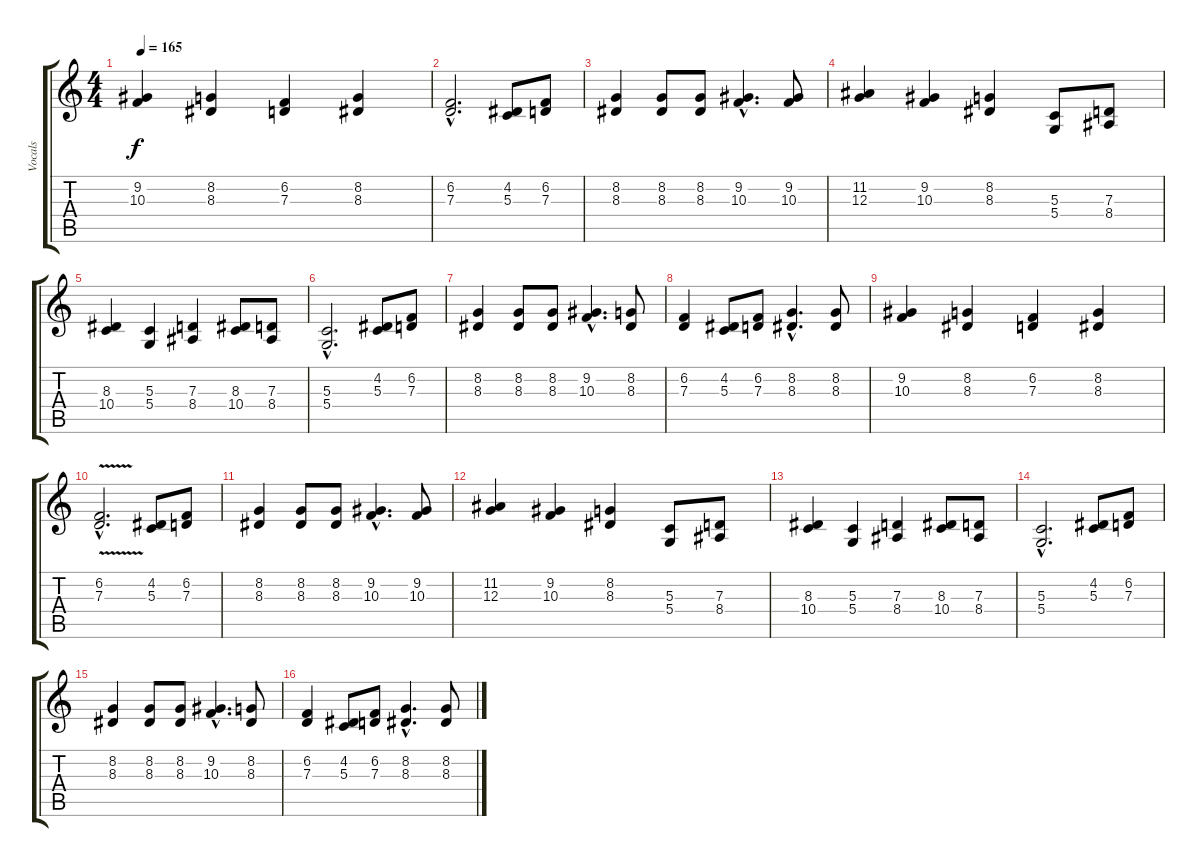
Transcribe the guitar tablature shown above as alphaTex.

\track ("Vocals" "Vocals") {instrument cello}
\staff {score tabs}
\tuning (E4 B3 G3 D3 A2 E2) {hide}
\ts (4 4)
\tempo 165
\clef g2
\ks c
(9.2 10.3).4{dy f} (8.2 8.3).4 (6.2 7.3).4 (8.2 8.3).4 |
(6.2{hac} 7.3{hac}).2{d} (4.2 5.3).8 (6.2 7.3).8 |
(8.2 8.3).4 (8.2 8.3).8 (8.2 8.3).8 (9.2{hac} 10.3{hac}).4{d} (9.2 10.3).8 |
(11.2 12.3).4 (9.2 10.3).4 (8.2 8.3).4 (5.3 5.4).8 (7.3 8.4).8 |
(8.3 10.4).4 (5.3 5.4).4 (7.3 8.4).4 (8.3 10.4).8 (7.3 8.4).8 |
(5.3{hac} 5.4{hac}).2{d} (4.2 5.3).8 (6.2 7.3).8 |
(8.2 8.3).4 (8.2 8.3).8 (8.2 8.3).8 (9.2{hac} 10.3{hac}).4{d} (8.2 8.3).8 |
(6.2 7.3).4 (4.2 5.3).8 (6.2 7.3).8 (8.2{hac} 8.3{hac}).4{d} (8.2 8.3).8 |
(9.2 10.3).4 (8.2 8.3).4 (6.2 7.3).4 (8.2 8.3).4 |
(6.2{v hac} 7.3{hac}).2{d} (4.2 5.3).8 (6.2 7.3).8 |
(8.2 8.3).4 (8.2 8.3).8 (8.2 8.3).8 (9.2{hac} 10.3{hac}).4{d} (9.2 10.3).8 |
(11.2 12.3).4 (9.2 10.3).4 (8.2 8.3).4 (5.3 5.4).8 (7.3 8.4).8 |
(8.3 10.4).4 (5.3 5.4).4 (7.3 8.4).4 (8.3 10.4).8 (7.3 8.4).8 |
(5.3{hac} 5.4{hac}).2{d} (4.2 5.3).8 (6.2 7.3).8 |
(8.2 8.3).4 (8.2 8.3).8 (8.2 8.3).8 (9.2{hac} 10.3{hac}).4{d} (8.2 8.3).8 |
(6.2 7.3).4 (4.2 5.3).8 (6.2 7.3).8 (8.2{hac} 8.3{hac}).4{d} (8.2 8.3).8
